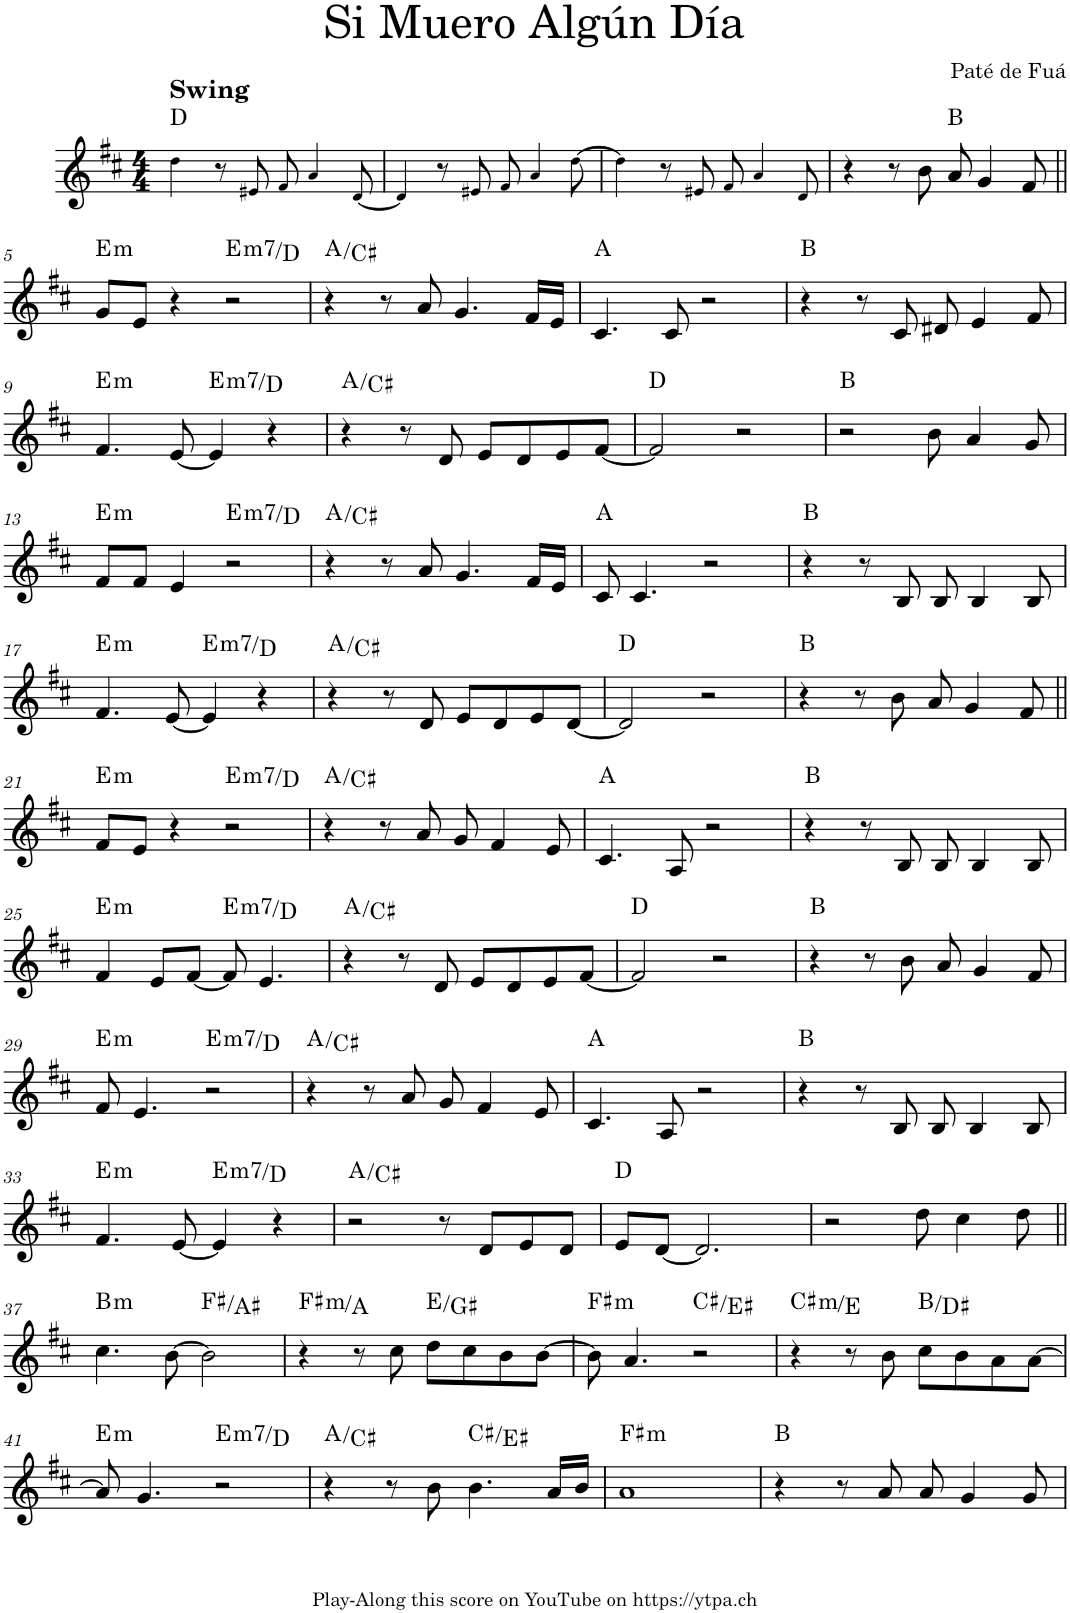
**kern	**harte
*part1	*part1
*staff1	*
*I"Piano	*
*I'Pno.	*
*clefG2	*
*k[f#c#]	*
*M4/4	*
=1	=1
!LO:TX:a:B:t=Swing	!
4dd!\	D:maj
8r	.
8e#X!/	.
8f#!/	.
4a!/	.
[8d!/	.
=2	=2
4d!/]	.
8r	.
8e#X!/	.
8f#!/	.
4a!/	.
[8dd!\	.
=3	=3
4dd!\]	.
8r	.
8e#X!/	.
8f#!/	.
4a!/	.
8d!/	.
=4	=4
4r	.
8r	.
8b\	.
8a/	B:maj
4g/	.
8f#/	.
!!LO:LB:g=z
=5||	=5||
!	!LO:H:kt=m
8g/L	E:min
8e/J	.
4r	.
!	!LO:H:kt=m7
2r	E:min7/b7
=6	=6
4r	A:maj/3
8r	.
8a/	.
4.g/	.
16f#/LL	.
16e/JJ	.
=7	=7
4.c#/	A:maj
8c#/	.
2r	.
=8	=8
4r	B:maj
8r	.
8c#/	.
8d#X/	.
4e/	.
8f#/	.
!!LO:LB:g=z
=9	=9
!	!LO:H:kt=m
4.f#/	E:min
[8e/	.
!	!LO:H:kt=m7
4e/]	E:min7/b7
4r	.
=10	=10
4r	A:maj/3
8r	.
8d/	.
8e/L	.
8d/	.
8e/	.
[8f#/J	.
=11	=11
2f#/]	D:maj
2r	.
=12	=12
2r	B:maj
8b\	.
4a/	.
8g/	.
!!LO:LB:g=z
=13	=13
!	!LO:H:kt=m
8f#/L	E:min
8f#/J	.
4e/	.
!	!LO:H:kt=m7
2r	E:min7/b7
=14	=14
4r	A:maj/3
8r	.
8a/	.
4.g/	.
16f#/LL	.
16e/JJ	.
=15	=15
8c#/	A:maj
4.c#/	.
2r	.
=16	=16
4r	B:maj
8r	.
8B/	.
8B/	.
4B/	.
8B/	.
!!LO:LB:g=z
=17	=17
!	!LO:H:kt=m
4.f#/	E:min
[8e/	.
!	!LO:H:kt=m7
4e/]	E:min7/b7
4r	.
=18	=18
4r	A:maj/3
8r	.
8d/	.
8e/L	.
8d/	.
8e/	.
[8d/J	.
=19	=19
2d/]	D:maj
2r	.
=20	=20
4r	B:maj
8r	.
8b\	.
8a/	.
4g/	.
8f#/	.
!!LO:LB:g=z
=21||	=21||
!	!LO:H:kt=m
8f#/L	E:min
8e/J	.
4r	.
!	!LO:H:kt=m7
2r	E:min7/b7
=22	=22
4r	A:maj/3
8r	.
8a/	.
8g/	.
4f#/	.
8e/	.
=23	=23
4.c#/	A:maj
8A/	.
2r	.
=24	=24
4r	B:maj
8r	.
8B/	.
8B/	.
4B/	.
8B/	.
!!LO:LB:g=z
=25	=25
!	!LO:H:kt=m
4f#/	E:min
8e/L	.
[8f#/J	.
!	!LO:H:kt=m7
8f#/]	E:min7/b7
4.e/	.
=26	=26
4r	A:maj/3
8r	.
8d/	.
8e/L	.
8d/	.
8e/	.
[8f#/J	.
=27	=27
2f#/]	D:maj
2r	.
=28	=28
4r	B:maj
8r	.
8b\	.
8a/	.
4g/	.
8f#/	.
!!LO:LB:g=z
=29	=29
!	!LO:H:kt=m
8f#/	E:min
4.e/	.
!	!LO:H:kt=m7
2r	E:min7/b7
=30	=30
4r	A:maj/3
8r	.
8a/	.
8g/	.
4f#/	.
8e/	.
=31	=31
4.c#/	A:maj
8A/	.
2r	.
=32	=32
4r	B:maj
8r	.
8B/	.
8B/	.
4B/	.
8B/	.
!!LO:LB:g=z
=33	=33
!	!LO:H:kt=m
4.f#/	E:min
[8e/	.
!	!LO:H:kt=m7
4e/]	E:min7/b7
4r	.
=34	=34
2r	A:maj/3
8r	.
8d/L	.
8e/	.
8d/J	.
=35	=35
8e/L	D:maj
[8d/J	.
2.d/]	.
=36	=36
2r	.
8dd\	.
4cc#\	.
8dd\	.
!!LO:LB:g=z
=37||	=37||
!	!LO:H:kt=m
4.cc#\	B:min
[8b\	.
2b\]	F#:maj/3
=38	=38
!	!LO:H:kt=m
4r	F#:min/b3
8r	.
8cc#\	.
8dd\L	E:maj/3
8cc#\	.
8b\	.
[8b\J	.
=39	=39
!	!LO:H:kt=m
8b\]	F#:min
4.a/	.
2r	C#:maj/3
=40	=40
!	!LO:H:kt=m
4r	C#:min/b3
8r	.
8b\	.
8cc#\L	B:maj/3
8b\	.
8a\	.
[8a\J	.
!!LO:LB:g=z
=41	=41
!	!LO:H:kt=m
8a/]	E:min
4.g/	.
!	!LO:H:kt=m7
2r	E:min7/b7
=42	=42
4r	A:maj/3
8r	.
8b\	.
4.b\	C#:maj/3
16a/LL	.
16b/JJ	.
=43	=43
!	!LO:H:kt=m
1a	F#:min
=44	=44
4r	B:maj
8r	.
8a/	.
8a/	.
4g/	.
8g/	.
=	=
*-	*-
